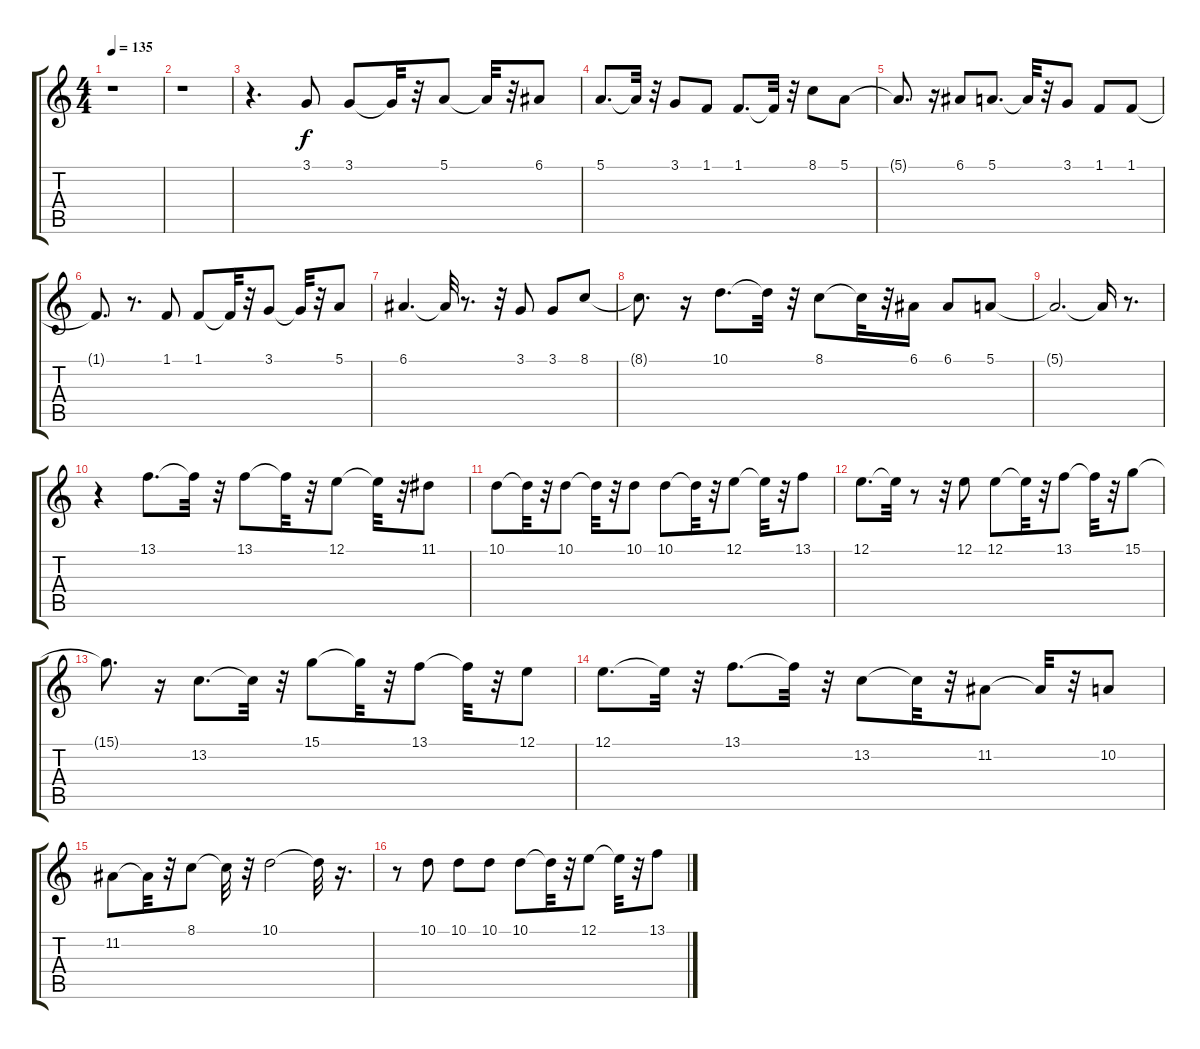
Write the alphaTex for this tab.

\track "" {instrument viola}
\staff {score tabs}
\tuning (E4 B3 G3 D3 A2 E2) {hide}
\ts (4 4)
\tempo 135
\clef g2
\ks c
r.1{dy f} |
r.1 |
r.4{d} 3.1.8 3.1.8 3.1{t}.32 r.32 5.1.8 5.1{t}.32 r.32 6.1.8 |
5.1.8{d} 5.1{t}.32 r.32 3.1.8 1.1.8 1.1.8{d} 1.1{t}.32 r.32 8.1.8 5.1.8 |
5.1{t}.8{d} r.16 6.1.8 5.1.8{d} 5.1{t}.32 r.32 3.1.8 1.1.8 1.1.8 |
1.1{t}.8{d} r.8{d} 1.1.8 1.1.8 1.1{t}.32 r.32 3.1.8 3.1{t}.32 r.32 5.1.8 |
6.1.4{d} 6.1{t}.32 r.8{d} r.32 3.1.8 3.1.8 8.1.8 |
8.1{t}.8{d} r.16 10.1.8{d} 10.1{t}.32 r.32 8.1.8 8.1{t}.32 r.32 6.1.16 6.1.8 5.1.8 |
5.1{t}.2{d} 5.1{t}.16 r.8{d} |
r.4 13.1.8{d} 13.1{t}.32 r.32 13.1.8 13.1{t}.32 r.32 12.1.8 12.1{t}.32 r.32 11.1.8 |
10.1.8 10.1{t}.32 r.32 10.1.8 10.1{t}.32 r.32 10.1.8 10.1.8 10.1{t}.32 r.32 12.1.8 12.1{t}.32 r.32 13.1.8 |
12.1.8{d} 12.1{t}.32 r.8 r.32 12.1.8 12.1.8 12.1{t}.32 r.32 13.1.8 13.1{t}.32 r.32 15.1.8 |
15.1{t}.8{d} r.16 13.2.8{d} 13.2{t}.32 r.32 15.1.8 15.1{t}.32 r.32 13.1.8 13.1{t}.32 r.32 12.1.8 |
12.1.8{d} 12.1{t}.32 r.32 13.1.8{d} 13.1{t}.32 r.32 13.2.8 13.2{t}.32 r.32 11.2.8 11.2{t}.32 r.32 10.2.8 |
11.2.8 11.2{t}.32 r.32 8.1.8 8.1{t}.32 r.32 10.1.2 10.1{t}.32 r.16{d} |
r.8 10.1.8 10.1.8 10.1.8 10.1.8 10.1{t}.32 r.32 12.1.8 12.1{t}.32 r.32 13.1.8
